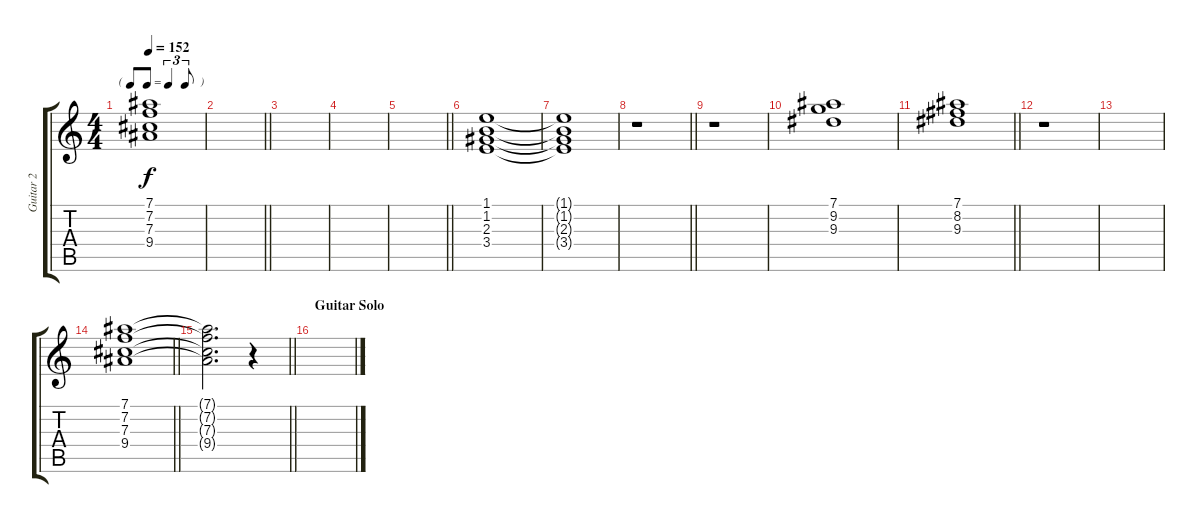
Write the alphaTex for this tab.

\track ("Guitar 2" "Guitar 2") {instrument electricguitarclean}
\staff {score tabs}
\tuning (Eb4 Bb3 Gb3 Db3 Ab2 Eb2) {hide}
\ts (4 4)
\tf triplet8th
\tempo 152
\clef g2
\ks c
(7.1{t} 7.2{t} 7.3{t} 9.4{t}).1{dy f} |
\barLineRight lightlight
|
|
|
\barLineRight lightlight
|
(1.1 1.2 2.3 3.4).1 |
(1.1{t} 1.2{t} 2.3{t} 3.4{t}).1 |
\barLineRight lightlight
r.1 |
r.1 |
(7.1 9.2 9.3).1 |
\barLineRight lightlight
(7.1 8.2 9.3).1 |
r.1 |
|
\barLineRight lightlight
(7.1 7.2 7.3 9.4).1 |
\barLineRight lightlight
(7.1{t} 7.2{t} 7.3{t} 9.4{t}).2{d} r.4 |
\section ("" "Guitar Solo")
